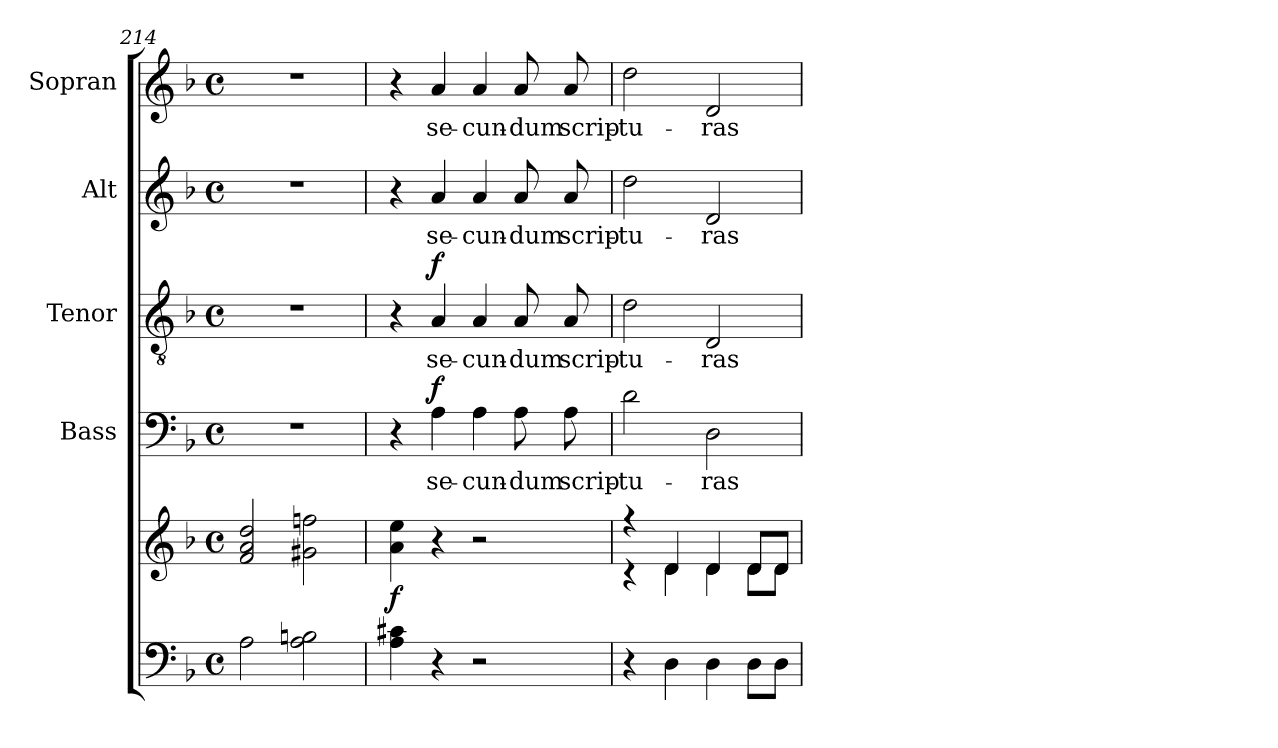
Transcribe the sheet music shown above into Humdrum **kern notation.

**kern	**kern	**dynam	**kern	**text	**dynam	**kern	**text	**dynam	**kern	**text	**kern	**text
*part5	*part5	*part5	*part4	*part4	*part4	*part3	*part3	*part3	*part2	*part2	*part1	*part1
*staff6	*staff5	*staff5/6	*staff4	*staff4	*staff4	*staff3	*staff3	*staff3	*staff2	*staff2	*staff1	*staff1
*	*	*	*I"Bass	*	*	*I"Tenor	*	*	*I"Alt	*	*I"Sopran	*
*	*	*	*I'B.	*	*	*I'T.	*	*	*I'A.	*	*I'S.	*
*clefF4	*clefG2	*	*clefF4	*	*	*clefGv2	*	*	*clefG2	*	*clefG2	*
*k[b-]	*k[b-]	*	*k[b-]	*	*	*k[b-]	*	*	*k[b-]	*	*k[b-]	*
*F:	*F:	*	*F:	*	*	*F:	*	*	*F:	*	*F:	*
*M4/4	*M4/4	*	*M4/4	*	*	*M4/4	*	*	*M4/4	*	*M4/4	*
*met(c)	*met(c)	*	*met(c)	*	*	*met(c)	*	*	*met(c)	*	*met(c)	*
=214	=214	=214	=214	=214	=214	=214	=214	=214	=214	=214	=214	=214
2A\	2f/ 2a/ 2dd/	.	1r	.	.	1r	.	.	1r	.	1r	.
2A\ 2Bn\	2g#X\ 2ffn\	.	.	.	.	.	.	.	.	.	.	.
=215	=215	=215	=215	=215	=215	=215	=215	=215	=215	=215	=215	=215
!	!	!LO:DY:b	!	!	!	!	!	!	!	!	!	!
4A\ 4c#X\	4a\ 4ee\	f	4r	.	.	4r	.	.	4r	.	4r	.
!	!	!	!	!LO:LY:b	!LO:DY:a	!	!LO:LY:b	!LO:DY:a	!	!LO:LY:b	!	!LO:LY:b
4r	4r	.	4A\	se-	f	4A/	se-	f	4a/	se-	4a/	se-
!	!	!	!	!LO:LY:b	!	!	!LO:LY:b	!	!	!LO:LY:b	!	!LO:LY:b
2r	2r	.	4A\	-cun-	.	4A/	-cun-	.	4a/	-cun-	4a/	-cun-
!	!	!	!	!LO:LY:b	!	!	!LO:LY:b	!	!	!LO:LY:b	!	!LO:LY:b
.	.	.	8A\	-dum	.	8A/	-dum	.	8a/	-dum	8a/	-dum
!	!	!	!	!LO:LY:b	!	!	!LO:LY:b	!	!	!LO:LY:b	!	!LO:LY:b
.	.	.	8A\	scrip-	.	8A/	scrip-	.	8a/	scrip-	8a/	scrip-
=216	=216	=216	=216	=216	=216	=216	=216	=216	=216	=216	=216	=216
*	*^	*	*	*	*	*	*	*	*	*	*	*
!	!	!	!	!	!LO:LY:b	!	!	!LO:LY:b	!	!	!LO:LY:b	!	!LO:LY:b
4r	4r	4r	.	2d\	-tu-	.	2d\	-tu-	.	2dd\	-tu-	2dd\	-tu-
4D\	4d/	4d\	.	.	.	.	.	.	.	.	.	.	.
!	!	!	!	!	!LO:LY:b	!	!	!LO:LY:b	!	!	!LO:LY:b	!	!LO:LY:b
4D\	4d/	4d\	.	2D\	-ras	.	2D/	-ras	.	2d/	-ras	2d/	-ras
8D\L	8d/L	8d\L	.	.	.	.	.	.	.	.	.	.	.
8D\J	8d/J	8d\J	.	.	.	.	.	.	.	.	.	.	.
*	*v	*v	*	*	*	*	*	*	*	*	*	*	*
=	=	=	=	=	=	=	=	=	=	=	=	=
*-	*-	*-	*-	*-	*-	*-	*-	*-	*-	*-	*-	*-
